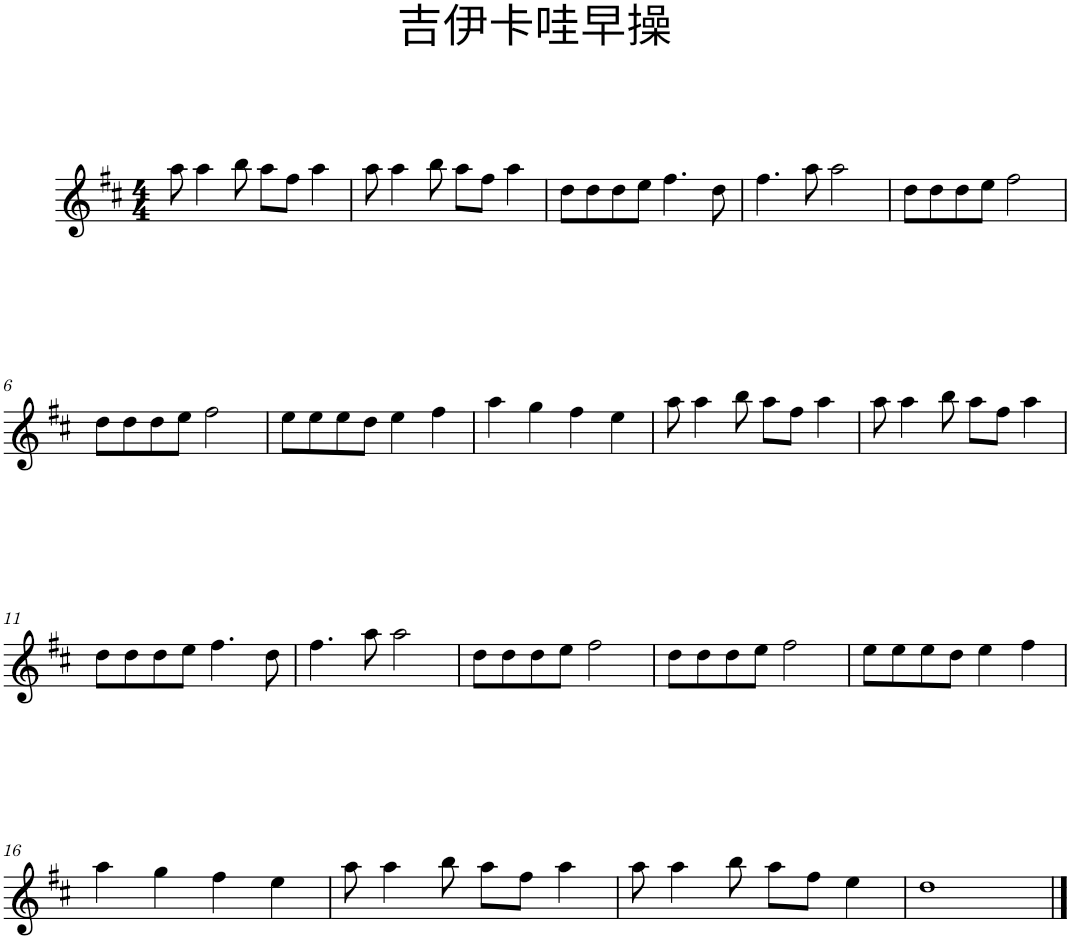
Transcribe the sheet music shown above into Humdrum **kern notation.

**kern
*part1
*staff1
*I"Piano
*I'Pno.
*clefG2
*k[f#c#]
*M4/4
=1
8aa\
4aa\
8bb\
8aa\L
8ff#\J
4aa\
=2
8aa\
4aa\
8bb\
8aa\L
8ff#\J
4aa\
=3
8dd\L
8dd\
8dd\
8ee\J
4.ff#\
8dd\
=4
4.ff#\
8aa\
2aa\
=5
8dd\L
8dd\
8dd\
8ee\J
2ff#\
!!LO:LB:g=z
=6
8dd\L
8dd\
8dd\
8ee\J
2ff#\
=7
8ee\L
8ee\
8ee\
8dd\J
4ee\
4ff#\
=8
4aa\
4gg\
4ff#\
4ee\
=9
8aa\
4aa\
8bb\
8aa\L
8ff#\J
4aa\
=10
8aa\
4aa\
8bb\
8aa\L
8ff#\J
4aa\
!!LO:LB:g=z
=11
8dd\L
8dd\
8dd\
8ee\J
4.ff#\
8dd\
=12
4.ff#\
8aa\
2aa\
=13
8dd\L
8dd\
8dd\
8ee\J
2ff#\
=14
8dd\L
8dd\
8dd\
8ee\J
2ff#\
=15
8ee\L
8ee\
8ee\
8dd\J
4ee\
4ff#\
!!LO:LB:g=z
=16
4aa\
4gg\
4ff#\
4ee\
=17
8aa\
4aa\
8bb\
8aa\L
8ff#\J
4aa\
=18
8aa\
4aa\
8bb\
8aa\L
8ff#\J
4ee\
=19
1dd
==
*-
